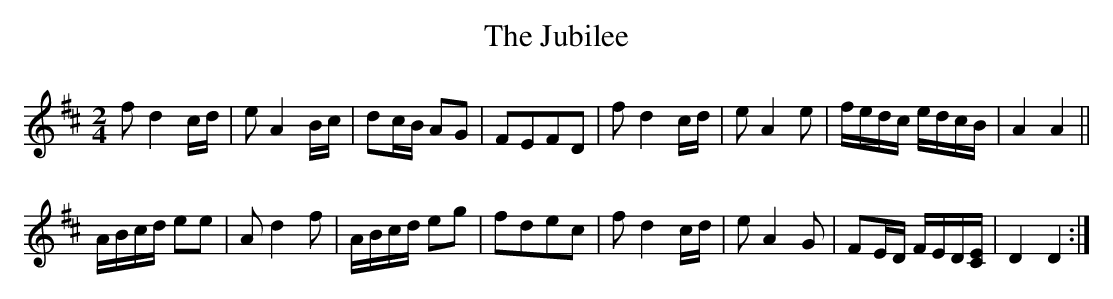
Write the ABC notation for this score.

X:1
T:Jubilee, The
M:2/4
L:1/8
K:D
fd2c/d/| eA2B/c/| dc/B/ AG| FEFD|\
fd2c/d/| eA2e| f/e/d/c/ e/d/c/B/| A2 A2||
A/B/c/d/ ee| Ad2f| A/B/c/d/ eg| fdec|\
fd2c/d/| eA2G| FE/D/ F/E/D/[C/E/]| D2 D2:|
